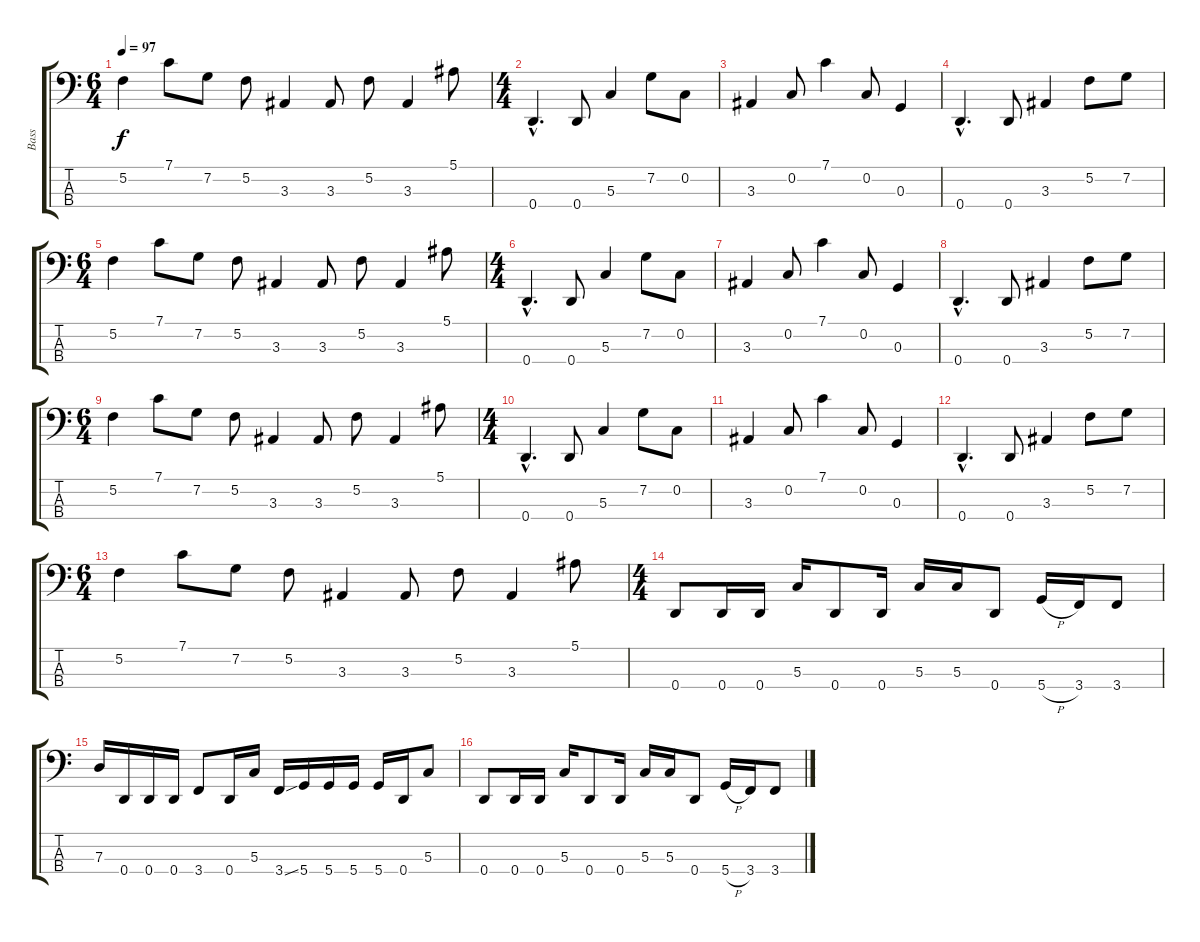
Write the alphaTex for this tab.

\track ("Bass" "Bass") {instrument electricbassfinger}
\staff {score tabs}
\tuning (F2 C2 G1 D1) {hide}
\ts (6 4)
\tempo 97
\clef f4
\ks c
5.2.4{dy f} 7.1.8 7.2.8 5.2.8 3.3.4 3.3.8 5.2.8 3.3.4 5.1.8 |
\ts (4 4)
0.4{hac}.4{d} 0.4.8 5.3.4 7.2.8 0.2.8 |
3.3.4 0.2.8 7.1.4 0.2.8 0.3.4 |
0.4{hac}.4{d} 0.4.8 3.3.4 5.2.8 7.2.8 |
\ts (6 4)
5.2.4 7.1.8 7.2.8 5.2.8 3.3.4 3.3.8 5.2.8 3.3.4 5.1.8 |
\ts (4 4)
0.4{hac}.4{d} 0.4.8 5.3.4 7.2.8 0.2.8 |
3.3.4 0.2.8 7.1.4 0.2.8 0.3.4 |
0.4{hac}.4{d} 0.4.8 3.3.4 5.2.8 7.2.8 |
\ts (6 4)
5.2.4 7.1.8 7.2.8 5.2.8 3.3.4 3.3.8 5.2.8 3.3.4 5.1.8 |
\ts (4 4)
0.4{hac}.4{d} 0.4.8 5.3.4 7.2.8 0.2.8 |
3.3.4 0.2.8 7.1.4 0.2.8 0.3.4 |
0.4{hac}.4{d} 0.4.8 3.3.4 5.2.8 7.2.8 |
\ts (6 4)
5.2.4 7.1.8 7.2.8 5.2.8 3.3.4 3.3.8 5.2.8 3.3.4 5.1.8 |
\ts (4 4)
0.4.8 0.4.16 0.4.16 5.3.16 0.4.8 0.4.16 5.3.16 5.3.16 0.4.8 5.4{h}.16 3.4.16 3.4.8 |
7.3.16 0.4.16 0.4.16 0.4.16 3.4.8 0.4.16 5.3.16 3.4{ss}.16 5.4.16 5.4.16 5.4.16 5.4.16 0.4.16 5.3.8 |
0.4.8 0.4.16 0.4.16 5.3.16 0.4.8 0.4.16 5.3.16 5.3.16 0.4.8 5.4{h}.16 3.4.16 3.4.8
